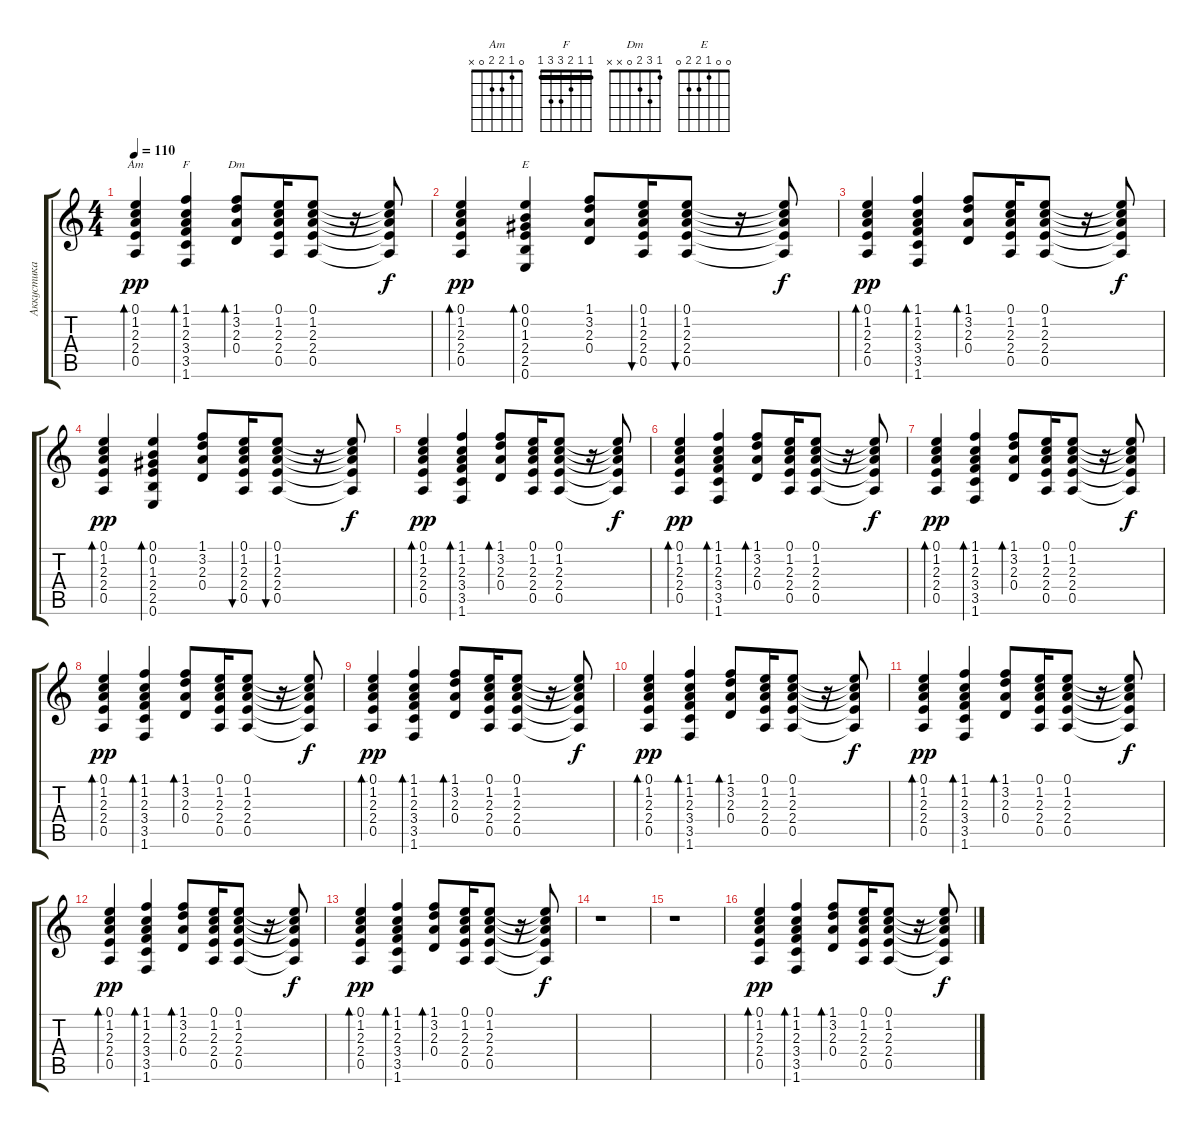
\track ("Аккустика" "Аккустика") {instrument acousticguitarsteel}
\staff {score tabs}
\tuning (E4 B3 G3 D3 A2 E2) {hide}
\chord ("Am" 0 1 2 2 0 x)
\chord ("F" 1 1 2 3 3 1) {barre 1}
\chord ("Dm" 1 3 2 0 x x)
\chord ("E" 0 0 1 2 2 0)
\ts (4 4)
\tempo 110
\clef g2
\ks c
(0.1 1.2 2.3 2.4 0.5).4{bd 30 ch "Am" dy pp instrument acousticguitarsteel} (1.1 1.2 2.3 3.4 3.5 1.6).4{bd 30 ch "F"} (1.1 3.2 2.3 0.4).8{bd 30 ch "Dm"} (0.1 1.2 2.3 2.4 0.5).16 (0.1 1.2 2.3 2.4 0.5).8 r.16 (0.1{t} 1.2{t} 2.3{t} 2.4{t} 0.5{t}).8{dy f} |
(0.1 1.2 2.3 2.4 0.5).4{bd 30 dy pp} (0.1 0.2 1.3 2.4 2.5 0.6).4{bd 30 ch "E"} (1.1 3.2 2.3 0.4).8 (0.1 1.2 2.3 2.4 0.5).16{bu 30} (0.1 1.2 2.3 2.4 0.5).8{bu 30} r.16 (0.1{t} 1.2{t} 2.3{t} 2.4{t} 0.5{t}).8{dy f} |
(0.1 1.2 2.3 2.4 0.5).4{bd 30 dy pp} (1.1 1.2 2.3 3.4 3.5 1.6).4{bd 30} (1.1 3.2 2.3 0.4).8{bd 30} (0.1 1.2 2.3 2.4 0.5).16 (0.1 1.2 2.3 2.4 0.5).8 r.16 (0.1{t} 1.2{t} 2.3{t} 2.4{t} 0.5{t}).8{dy f} |
(0.1 1.2 2.3 2.4 0.5).4{bd 30 dy pp} (0.1 0.2 1.3 2.4 2.5 0.6).4{bd 30} (1.1 3.2 2.3 0.4).8 (0.1 1.2 2.3 2.4 0.5).16{bu 30} (0.1 1.2 2.3 2.4 0.5).8{bu 30} r.16 (0.1{t} 1.2{t} 2.3{t} 2.4{t} 0.5{t}).8{dy f} |
(0.1 1.2 2.3 2.4 0.5).4{bd 30 dy pp} (1.1 1.2 2.3 3.4 3.5 1.6).4{bd 30} (1.1 3.2 2.3 0.4).8{bd 30} (0.1 1.2 2.3 2.4 0.5).16 (0.1 1.2 2.3 2.4 0.5).8 r.16 (0.1{t} 1.2{t} 2.3{t} 2.4{t} 0.5{t}).8{dy f} |
(0.1 1.2 2.3 2.4 0.5).4{bd 30 dy pp} (1.1 1.2 2.3 3.4 3.5 1.6).4{bd 30} (1.1 3.2 2.3 0.4).8{bd 30} (0.1 1.2 2.3 2.4 0.5).16 (0.1 1.2 2.3 2.4 0.5).8 r.16 (0.1{t} 1.2{t} 2.3{t} 2.4{t} 0.5{t}).8{dy f} |
(0.1 1.2 2.3 2.4 0.5).4{bd 30 dy pp} (1.1 1.2 2.3 3.4 3.5 1.6).4{bd 30} (1.1 3.2 2.3 0.4).8{bd 30} (0.1 1.2 2.3 2.4 0.5).16 (0.1 1.2 2.3 2.4 0.5).8 r.16 (0.1{t} 1.2{t} 2.3{t} 2.4{t} 0.5{t}).8{dy f} |
(0.1 1.2 2.3 2.4 0.5).4{bd 30 dy pp} (1.1 1.2 2.3 3.4 3.5 1.6).4{bd 30} (1.1 3.2 2.3 0.4).8{bd 30} (0.1 1.2 2.3 2.4 0.5).16 (0.1 1.2 2.3 2.4 0.5).8 r.16 (0.1{t} 1.2{t} 2.3{t} 2.4{t} 0.5{t}).8{dy f} |
(0.1 1.2 2.3 2.4 0.5).4{bd 30 dy pp} (1.1 1.2 2.3 3.4 3.5 1.6).4{bd 30} (1.1 3.2 2.3 0.4).8{bd 30} (0.1 1.2 2.3 2.4 0.5).16 (0.1 1.2 2.3 2.4 0.5).8 r.16 (0.1{t} 1.2{t} 2.3{t} 2.4{t} 0.5{t}).8{dy f} |
(0.1 1.2 2.3 2.4 0.5).4{bd 30 dy pp} (1.1 1.2 2.3 3.4 3.5 1.6).4{bd 30} (1.1 3.2 2.3 0.4).8{bd 30} (0.1 1.2 2.3 2.4 0.5).16 (0.1 1.2 2.3 2.4 0.5).8 r.16 (0.1{t} 1.2{t} 2.3{t} 2.4{t} 0.5{t}).8{dy f} |
(0.1 1.2 2.3 2.4 0.5).4{bd 30 dy pp} (1.1 1.2 2.3 3.4 3.5 1.6).4{bd 30} (1.1 3.2 2.3 0.4).8{bd 30} (0.1 1.2 2.3 2.4 0.5).16 (0.1 1.2 2.3 2.4 0.5).8 r.16 (0.1{t} 1.2{t} 2.3{t} 2.4{t} 0.5{t}).8{dy f} |
(0.1 1.2 2.3 2.4 0.5).4{bd 30 dy pp} (1.1 1.2 2.3 3.4 3.5 1.6).4{bd 30} (1.1 3.2 2.3 0.4).8{bd 30} (0.1 1.2 2.3 2.4 0.5).16 (0.1 1.2 2.3 2.4 0.5).8 r.16 (0.1{t} 1.2{t} 2.3{t} 2.4{t} 0.5{t}).8{dy f} |
(0.1 1.2 2.3 2.4 0.5).4{bd 30 dy pp} (1.1 1.2 2.3 3.4 3.5 1.6).4{bd 30} (1.1 3.2 2.3 0.4).8{bd 30} (0.1 1.2 2.3 2.4 0.5).16 (0.1 1.2 2.3 2.4 0.5).8 r.16 (0.1{t} 1.2{t} 2.3{t} 2.4{t} 0.5{t}).8{dy f} |
r.1 |
r.1 |
(0.1 1.2 2.3 2.4 0.5).4{bd 30 dy pp} (1.1 1.2 2.3 3.4 3.5 1.6).4{bd 30} (1.1 3.2 2.3 0.4).8{bd 30} (0.1 1.2 2.3 2.4 0.5).16 (0.1 1.2 2.3 2.4 0.5).8 r.16 (0.1{t} 1.2{t} 2.3{t} 2.4{t} 0.5{t}).8{dy f}
